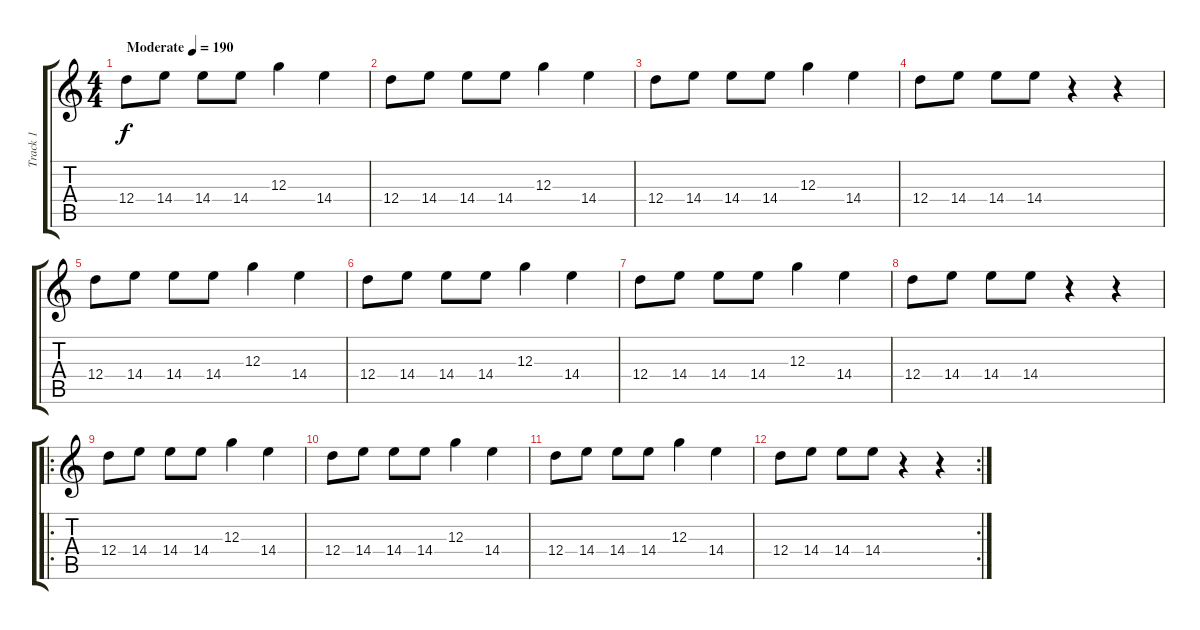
\track ("Track 1" "Track 1") {instrument distortionguitar}
\staff {score tabs}
\tuning (E4 B3 G3 D3 A2 E2) {hide}
\ts (4 4)
\tempo (190 "Moderate")
\clef g2
\ks c
12.4.8{dy f instrument distortionguitar} 14.4.8 14.4.8 14.4.8 12.3.4 14.4.4 |
12.4.8 14.4.8 14.4.8 14.4.8 12.3.4 14.4.4 |
12.4.8 14.4.8 14.4.8 14.4.8 12.3.4 14.4.4 |
12.4.8 14.4.8 14.4.8 14.4.8 r.4 r.4 |
12.4.8 14.4.8 14.4.8 14.4.8 12.3.4 14.4.4 |
12.4.8 14.4.8 14.4.8 14.4.8 12.3.4 14.4.4 |
12.4.8 14.4.8 14.4.8 14.4.8 12.3.4 14.4.4 |
12.4.8 14.4.8 14.4.8 14.4.8 r.4 r.4 |
\ro
12.4.8 14.4.8 14.4.8 14.4.8 12.3.4 14.4.4 |
12.4.8 14.4.8 14.4.8 14.4.8 12.3.4 14.4.4 |
12.4.8 14.4.8 14.4.8 14.4.8 12.3.4 14.4.4 |
\rc 2
12.4.8 14.4.8 14.4.8 14.4.8 r.4 r.4
